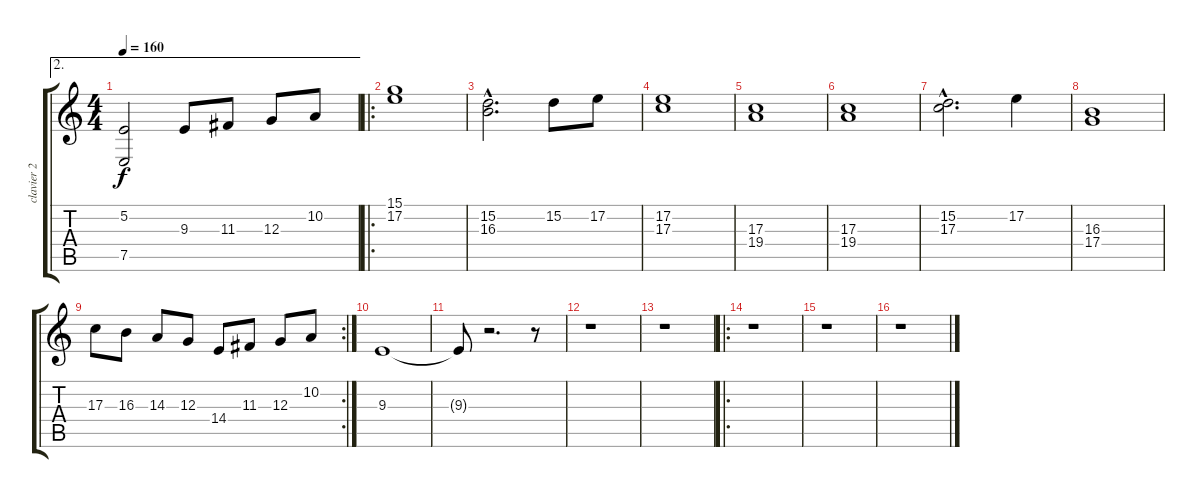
\track ("clavier 2" "clavier 2") {instrument stringensemble1}
\staff {score tabs}
\tuning (E4 B3 G3 D3 A2 E2) {hide}
\ae 2
\ts (4 4)
\tempo 160
\clef g2
\ks c
(5.2 7.5).2{dy f} 9.3.8 11.3.8 12.3.8 10.2.8 |
\ro
(15.1 17.2).1 |
(15.2{hac} 16.3{hac}).2{d} 15.2.8 17.2.8 |
(17.2 17.3).1 |
(17.3 19.4).1 |
(17.3 19.4).1 |
(15.2{hac} 17.3{hac}).2{d} 17.2.4 |
(16.3 17.4).1 |
\rc 2
17.3.8 16.3.8 14.3.8 12.3.8 14.4.8 11.3.8 12.3.8 10.2.8 |
9.3.1 |
9.3{t}.8 r.2{d} r.8 |
r.1 |
r.1 |
\ro
r.1 |
r.1 |
r.1
